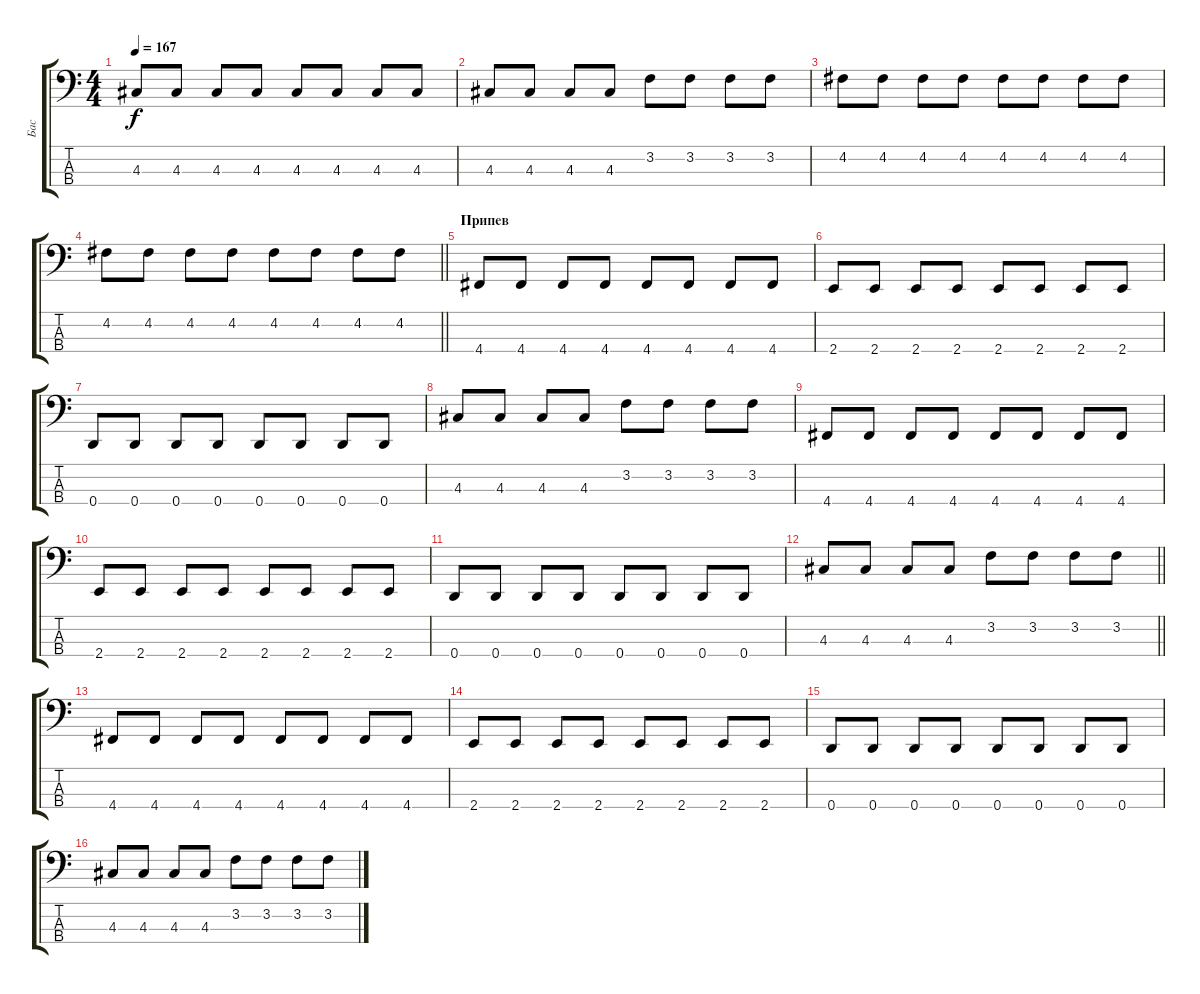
\track ("Бас" "Бас") {instrument electricbassfinger}
\staff {score tabs}
\tuning (G2 D2 A1 D1) {hide}
\ts (4 4)
\tempo 167
\clef f4
\ks c
4.3.8{dy f} 4.3.8 4.3.8 4.3.8 4.3.8 4.3.8 4.3.8 4.3.8 |
4.3.8 4.3.8 4.3.8 4.3.8 3.2.8 3.2.8 3.2.8 3.2.8 |
4.2.8 4.2.8 4.2.8 4.2.8 4.2.8 4.2.8 4.2.8 4.2.8 |
\barLineRight lightlight
4.2.8 4.2.8 4.2.8 4.2.8 4.2.8 4.2.8 4.2.8 4.2.8 |
\section ("" "Припев")
4.4.8 4.4.8 4.4.8 4.4.8 4.4.8 4.4.8 4.4.8 4.4.8 |
2.4.8 2.4.8 2.4.8 2.4.8 2.4.8 2.4.8 2.4.8 2.4.8 |
0.4.8 0.4.8 0.4.8 0.4.8 0.4.8 0.4.8 0.4.8 0.4.8 |
4.3.8 4.3.8 4.3.8 4.3.8 3.2.8 3.2.8 3.2.8 3.2.8 |
4.4.8 4.4.8 4.4.8 4.4.8 4.4.8 4.4.8 4.4.8 4.4.8 |
2.4.8 2.4.8 2.4.8 2.4.8 2.4.8 2.4.8 2.4.8 2.4.8 |
0.4.8 0.4.8 0.4.8 0.4.8 0.4.8 0.4.8 0.4.8 0.4.8 |
\barLineRight lightlight
4.3.8 4.3.8 4.3.8 4.3.8 3.2.8 3.2.8 3.2.8 3.2.8 |
4.4.8 4.4.8 4.4.8 4.4.8 4.4.8 4.4.8 4.4.8 4.4.8 |
2.4.8 2.4.8 2.4.8 2.4.8 2.4.8 2.4.8 2.4.8 2.4.8 |
0.4.8 0.4.8 0.4.8 0.4.8 0.4.8 0.4.8 0.4.8 0.4.8 |
4.3.8 4.3.8 4.3.8 4.3.8 3.2.8 3.2.8 3.2.8 3.2.8
